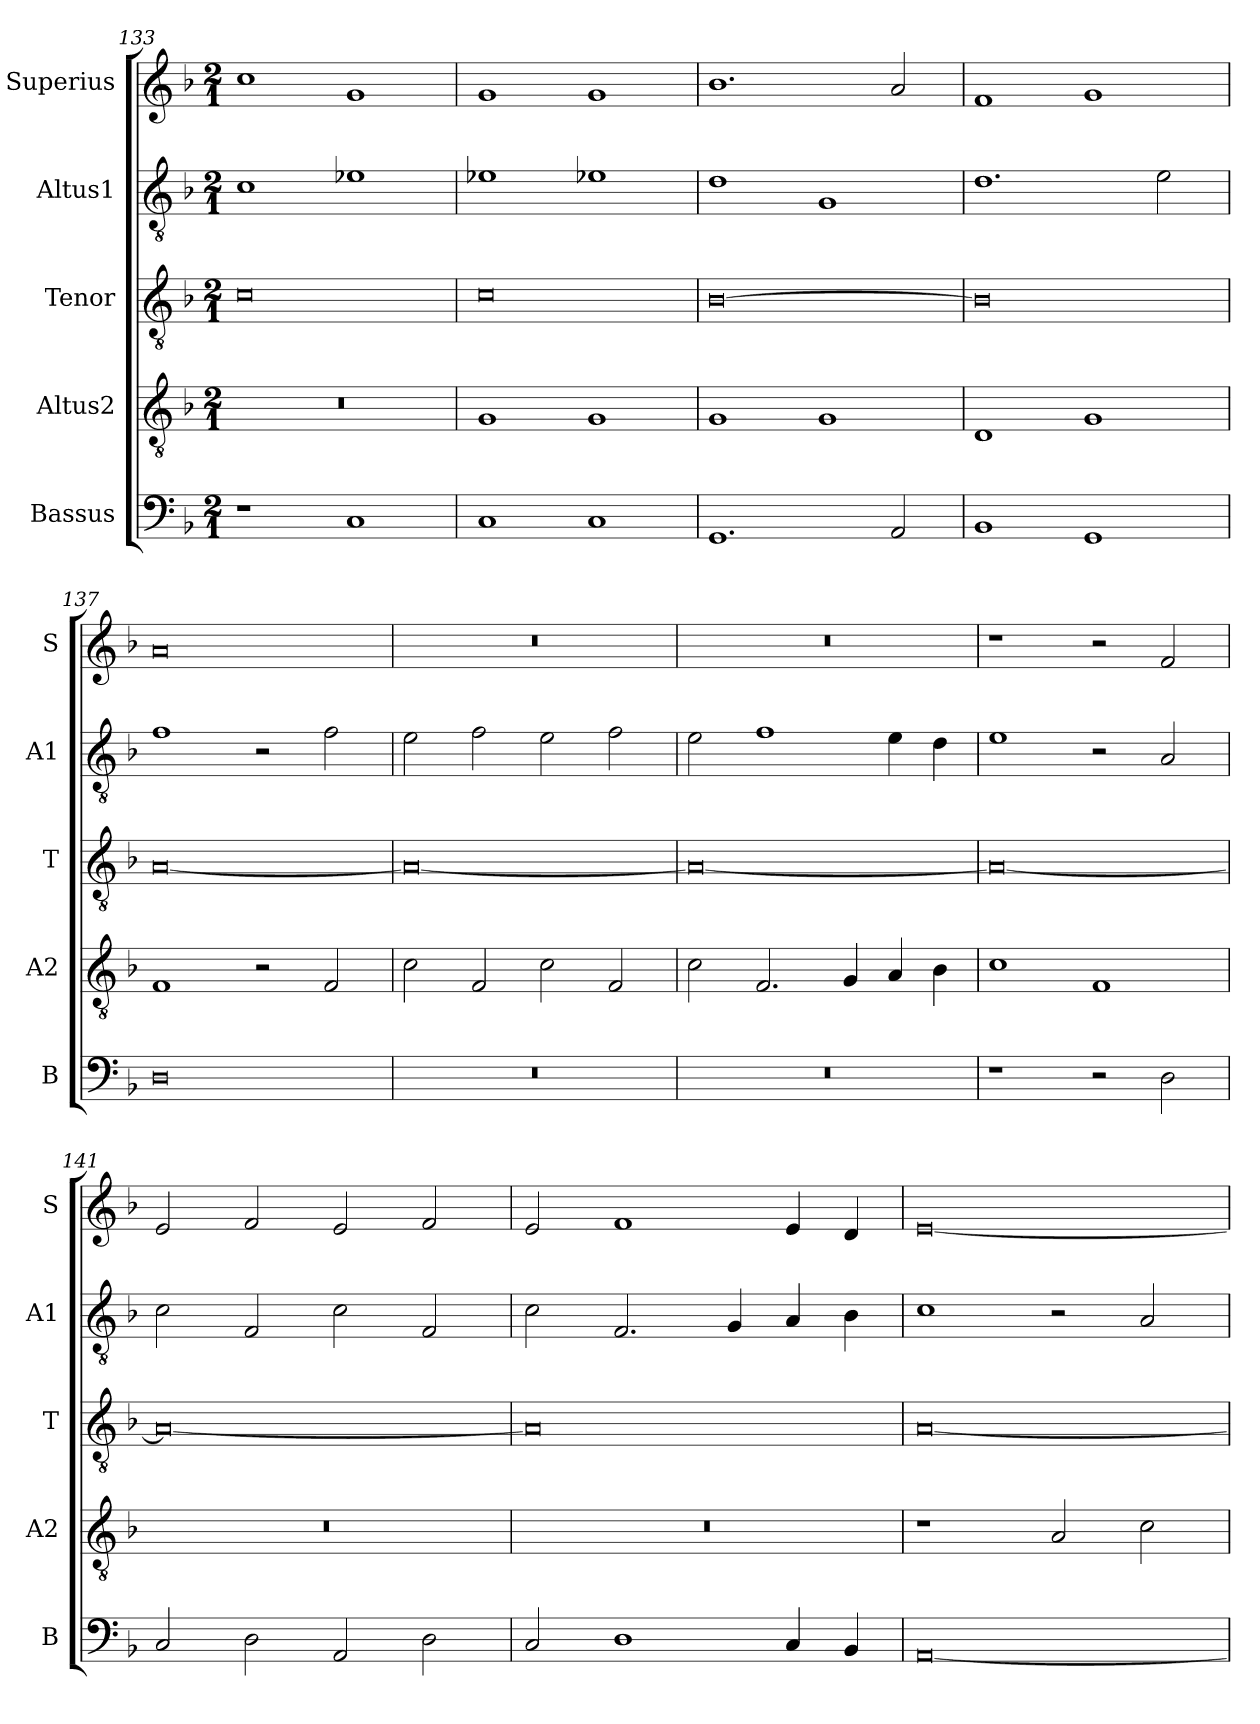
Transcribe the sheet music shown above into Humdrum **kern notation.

**kern	**kern	**kern	**kern	**kern
*part5	*part4	*part3	*part2	*part1
*staff5	*staff4	*staff3	*staff2	*staff1
*I"Bassus	*I"Altus2	*I"Tenor	*I"Altus1	*I"Superius
*I'B	*I'A2	*I'T	*I'A1	*I'S
*clefF4	*clefGv2	*clefGv2	*clefGv2	*clefG2
*k[b-]	*k[b-]	*k[b-]	*k[b-]	*k[b-]
*M2/1	*M2/1	*M2/1	*M2/1	*M2/1
=133	=133	=133	=133	=133
1r	0r	0c	1c	1cc
1C	.	.	1e-X	1g
=134	=134	=134	=134	=134
1C	1G	0c	1e-X	1g
1C	1G	.	1e-X	1g
=135	=135	=135	=135	=135
1.GG	1G	[0B-	1d	1.b-
.	1G	.	1G	.
2AA/	.	.	.	2a/
=136	=136	=136	=136	=136
1BB-	1D	0B-]	1.d	1f
1GG	1G	.	.	1g
.	.	.	2e\	.
=137	=137	=137	=137	=137
0D	1F	[0A	1f	0a
.	2r	.	2r	.
.	2F/	.	2f\	.
=138	=138	=138	=138	=138
0r	2c\	0A_	2e\	0r
.	2F/	.	2f\	.
.	2c\	.	2e\	.
.	2F/	.	2f\	.
=139	=139	=139	=139	=139
0r	2c\	0A_	2e\	0r
.	2.F/	.	1f	.
.	4G/	.	.	.
.	4A/	.	4e\	.
.	4B-\	.	4d\	.
=140	=140	=140	=140	=140
1r	1c	0A_	1e	1r
2r	1F	.	2r	2r
2D\	.	.	2A/	2f/
=141	=141	=141	=141	=141
2C/	0r	0A_	2c\	2e/
2D\	.	.	2F/	2f/
2AA/	.	.	2c\	2e/
2D\	.	.	2F/	2f/
=142	=142	=142	=142	=142
2C/	0r	0A]	2c\	2e/
1D	.	.	2.F/	1f
.	.	.	4G/	.
4C/	.	.	4A/	4e/
4BB-/	.	.	4B-\	4d/
=143	=143	=143	=143	=143
[0AA	1r	[0A	1c	[0e
.	2A/	.	2r	.
.	2c\	.	2A/	.
=	=	=	=	=
*-	*-	*-	*-	*-
